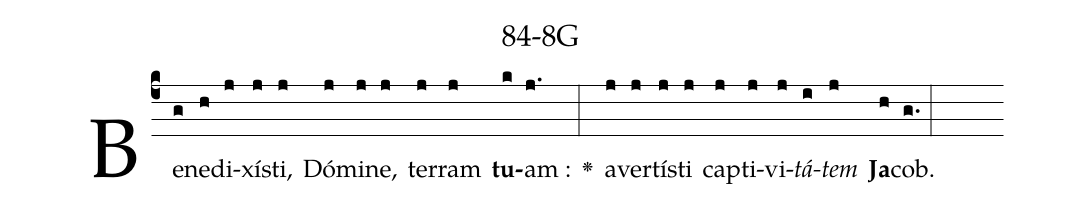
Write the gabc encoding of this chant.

name: 84-8G;
%%
(c4)Be(g)ne(h)di(j)xí(j)sti,(j) Dó(j)mi(j)ne,(j) ter(j)ram(j) <b>tu</b>(k)am :(j.) <v>\greheightstar</v>(:) a(j)ver(j)tí(j)sti(j) cap(j)ti(j)vi(j)<i>tá</i>(i)<i>tem</i>(j) <b>Ja</b>(h)cob.(g.) (:)


%E(j) u(j) o(i) u(j) a(h) e.(g.) (:)
